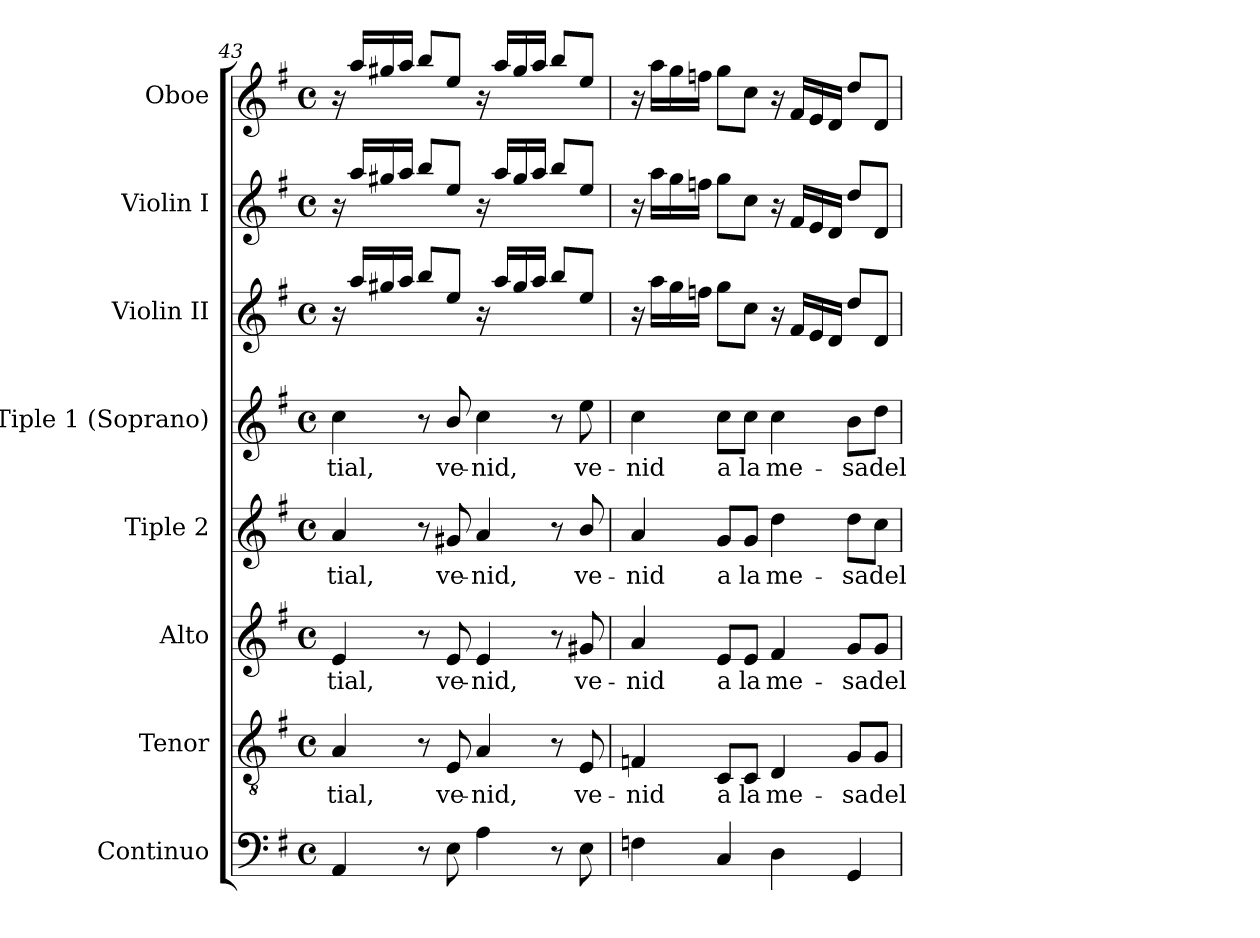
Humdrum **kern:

**kern	**kern	**text	**kern	**text	**kern	**text	**kern	**text	**kern	**kern	**kern
*part8	*part7	*part7	*part6	*part6	*part5	*part5	*part4	*part4	*part3	*part2	*part1
*staff8	*staff7	*staff7	*staff6	*staff6	*staff5	*staff5	*staff4	*staff4	*staff3	*staff2	*staff1
*I"Continuo	*I"Tenor	*	*I"Alto	*	*I"Tiple 2	*	*I"Tiple  1 (Soprano)	*	*I"Violin II	*I"Violin I	*I"Oboe
*I'Cont.	*I'T.	*	*I'A.	*	*	*	*I'S.	*	*I'Vln. II	*I'Vln. I	*I'Ob.
!!LO:LB:g=z
*clefF4	*clefGv2	*	*clefG2	*	*clefG2	*	*clefG2	*	*clefG2	*clefG2	*clefG2
*	*ITrd7c12	*	*	*	*	*	*	*	*	*	*
*k[f#]	*k[f#]	*	*k[f#]	*	*k[f#]	*	*k[f#]	*	*k[f#]	*k[f#]	*k[f#]
*G:	*G:	*	*G:	*	*G:	*	*G:	*	*G:	*G:	*G:
*M4/4	*M4/4	*	*M4/4	*	*M4/4	*	*M4/4	*	*M4/4	*M4/4	*M4/4
*met(c)	*met(c)	*	*met(c)	*	*met(c)	*	*met(c)	*	*met(c)	*met(c)	*met(c)
=43	=43	=43	=43	=43	=43	=43	=43	=43	=43	=43	=43
!	!	!LO:LY:b:color=#000000	!	!	!	!	!	!	!	!	!
!	!	!	!	!LO:LY:b:color=#000000	!	!	!	!	!	!	!
!	!	!	!	!	!	!LO:LY:b:color=#000000	!	!	!	!	!
!	!	!	!	!	!	!	!	!LO:LY:b:color=#000000	!	!	!
4AAi/	4AAi/	-tial,	4ei/	-tial,	4ai/	-tial,	4cci\	-tial,	16r	16r	16r
.	.	.	.	.	.	.	.	.	16aai/LL	16aai/LL	16aai/LL
.	.	.	.	.	.	.	.	.	16gg#Xi/	16gg#Xi/	16gg#Xi/
.	.	.	.	.	.	.	.	.	16aai/JJ	16aai/JJ	16aai/JJ
8r	8r	.	8r	.	8r	.	8r	.	8bbi/L	8bbi/L	8bbi/L
!	!	!LO:LY:b:color=#000000	!	!	!	!	!	!	!	!	!
!	!	!	!	!LO:LY:b:color=#000000	!	!	!	!	!	!	!
!	!	!	!	!	!	!LO:LY:b:color=#000000	!	!	!	!	!
!	!	!	!	!	!	!	!	!LO:LY:b:color=#000000	!	!	!
8Ei\	8EEi/	ve-	8ei/	ve-	8g#Xi/	ve-	8bi/	ve-	8eei/J	8eei/J	8eei/J
!	!	!LO:LY:b:color=#000000	!	!	!	!	!	!	!	!	!
!	!	!	!	!LO:LY:b:color=#000000	!	!	!	!	!	!	!
!	!	!	!	!	!	!LO:LY:b:color=#000000	!	!	!	!	!
!	!	!	!	!	!	!	!	!LO:LY:b:color=#000000	!	!	!
4Ai\	4AAi/	-nid,	4ei/	-nid,	4ai/	-nid,	4cci\	-nid,	16r	16r	16r
.	.	.	.	.	.	.	.	.	16aai/LL	16aai/LL	16aai/LL
.	.	.	.	.	.	.	.	.	16gg#i/	16gg#i/	16gg#i/
.	.	.	.	.	.	.	.	.	16aai/JJ	16aai/JJ	16aai/JJ
8r	8r	.	8r	.	8r	.	8r	.	8bbi/L	8bbi/L	8bbi/L
!	!	!LO:LY:b:color=#000000	!	!	!	!	!	!	!	!	!
!	!	!	!	!LO:LY:b:color=#000000	!	!	!	!	!	!	!
!	!	!	!	!	!	!LO:LY:b:color=#000000	!	!	!	!	!
!	!	!	!	!	!	!	!	!LO:LY:b:color=#000000	!	!	!
8Ei\	8EEi/	ve-	8g#Xi/	ve-	8bi/	ve-	8eei\	ve-	8eei/J	8eei/J	8eei/J
=44	=44	=44	=44	=44	=44	=44	=44	=44	=44	=44	=44
!	!	!LO:LY:b:color=#000000	!	!	!	!	!	!	!	!	!
!	!	!	!	!LO:LY:b:color=#000000	!	!	!	!	!	!	!
!	!	!	!	!	!	!LO:LY:b:color=#000000	!	!	!	!	!
!	!	!	!	!	!	!	!	!LO:LY:b:color=#000000	!	!	!
4Fni\	4FFni/	-nid	4ai/	-nid	4ai/	-nid	4cci\	-nid	16r	16r	16r
.	.	.	.	.	.	.	.	.	16aai\LL	16aai\LL	16aai\LL
.	.	.	.	.	.	.	.	.	16ggi\	16ggi\	16ggi\
.	.	.	.	.	.	.	.	.	16ffni\JJ	16ffni\JJ	16ffni\JJ
!	!	!LO:LY:b:color=#000000	!	!	!	!	!	!	!	!	!
!	!	!	!	!LO:LY:b:color=#000000	!	!	!	!	!	!	!
!	!	!	!	!	!	!LO:LY:b:color=#000000	!	!	!	!	!
!	!	!	!	!	!	!	!	!LO:LY:b:color=#000000	!	!	!
4Ci/	8CCi/L	a	8ei/L	a	8gi/L	a	8cci\L	a	8ggi\L	8ggi\L	8ggi\L
!	!	!LO:LY:b:color=#000000	!	!	!	!	!	!	!	!	!
!	!	!	!	!LO:LY:b:color=#000000	!	!	!	!	!	!	!
!	!	!	!	!	!	!LO:LY:b:color=#000000	!	!	!	!	!
!	!	!	!	!	!	!	!	!LO:LY:b:color=#000000	!	!	!
.	8CCi/J	la	8ei/J	la	8gi/J	la	8cci\J	la	8cci\J	8cci\J	8cci\J
!	!	!LO:LY:b:color=#000000	!	!	!	!	!	!	!	!	!
!	!	!	!	!LO:LY:b:color=#000000	!	!	!	!	!	!	!
!	!	!	!	!	!	!LO:LY:b:color=#000000	!	!	!	!	!
!	!	!	!	!	!	!	!	!LO:LY:b:color=#000000	!	!	!
4Di\	4DDi/	me-	4f#i/	me-	4ddi\	me-	4cci\	me-	16r	16r	16r
.	.	.	.	.	.	.	.	.	16f#i/LL	16f#i/LL	16f#i/LL
.	.	.	.	.	.	.	.	.	16ei/	16ei/	16ei/
.	.	.	.	.	.	.	.	.	16di/JJ	16di/JJ	16di/JJ
!	!	!LO:LY:b:color=#000000	!	!	!	!	!	!	!	!	!
!	!	!	!	!LO:LY:b:color=#000000	!	!	!	!	!	!	!
!	!	!	!	!	!	!LO:LY:b:color=#000000	!	!	!	!	!
!	!	!	!	!	!	!	!	!LO:LY:b:color=#000000	!	!	!
4GGi/	8GGi/L	-sa	8gi/L	-sa	8ddi\L	-sa	8bi\L	-sa	8ddi/L	8ddi/L	8ddi/L
!	!	!LO:LY:b:color=#000000	!	!	!	!	!	!	!	!	!
!	!	!	!	!LO:LY:b:color=#000000	!	!	!	!	!	!	!
!	!	!	!	!	!	!LO:LY:b:color=#000000	!	!	!	!	!
!	!	!	!	!	!	!	!	!LO:LY:b:color=#000000	!	!	!
.	8GGi/J	del	8gi/J	del	8cci\J	del	8ddi\J	del	8di/J	8di/J	8di/J
=	=	=	=	=	=	=	=	=	=	=	=
*-	*-	*-	*-	*-	*-	*-	*-	*-	*-	*-	*-
